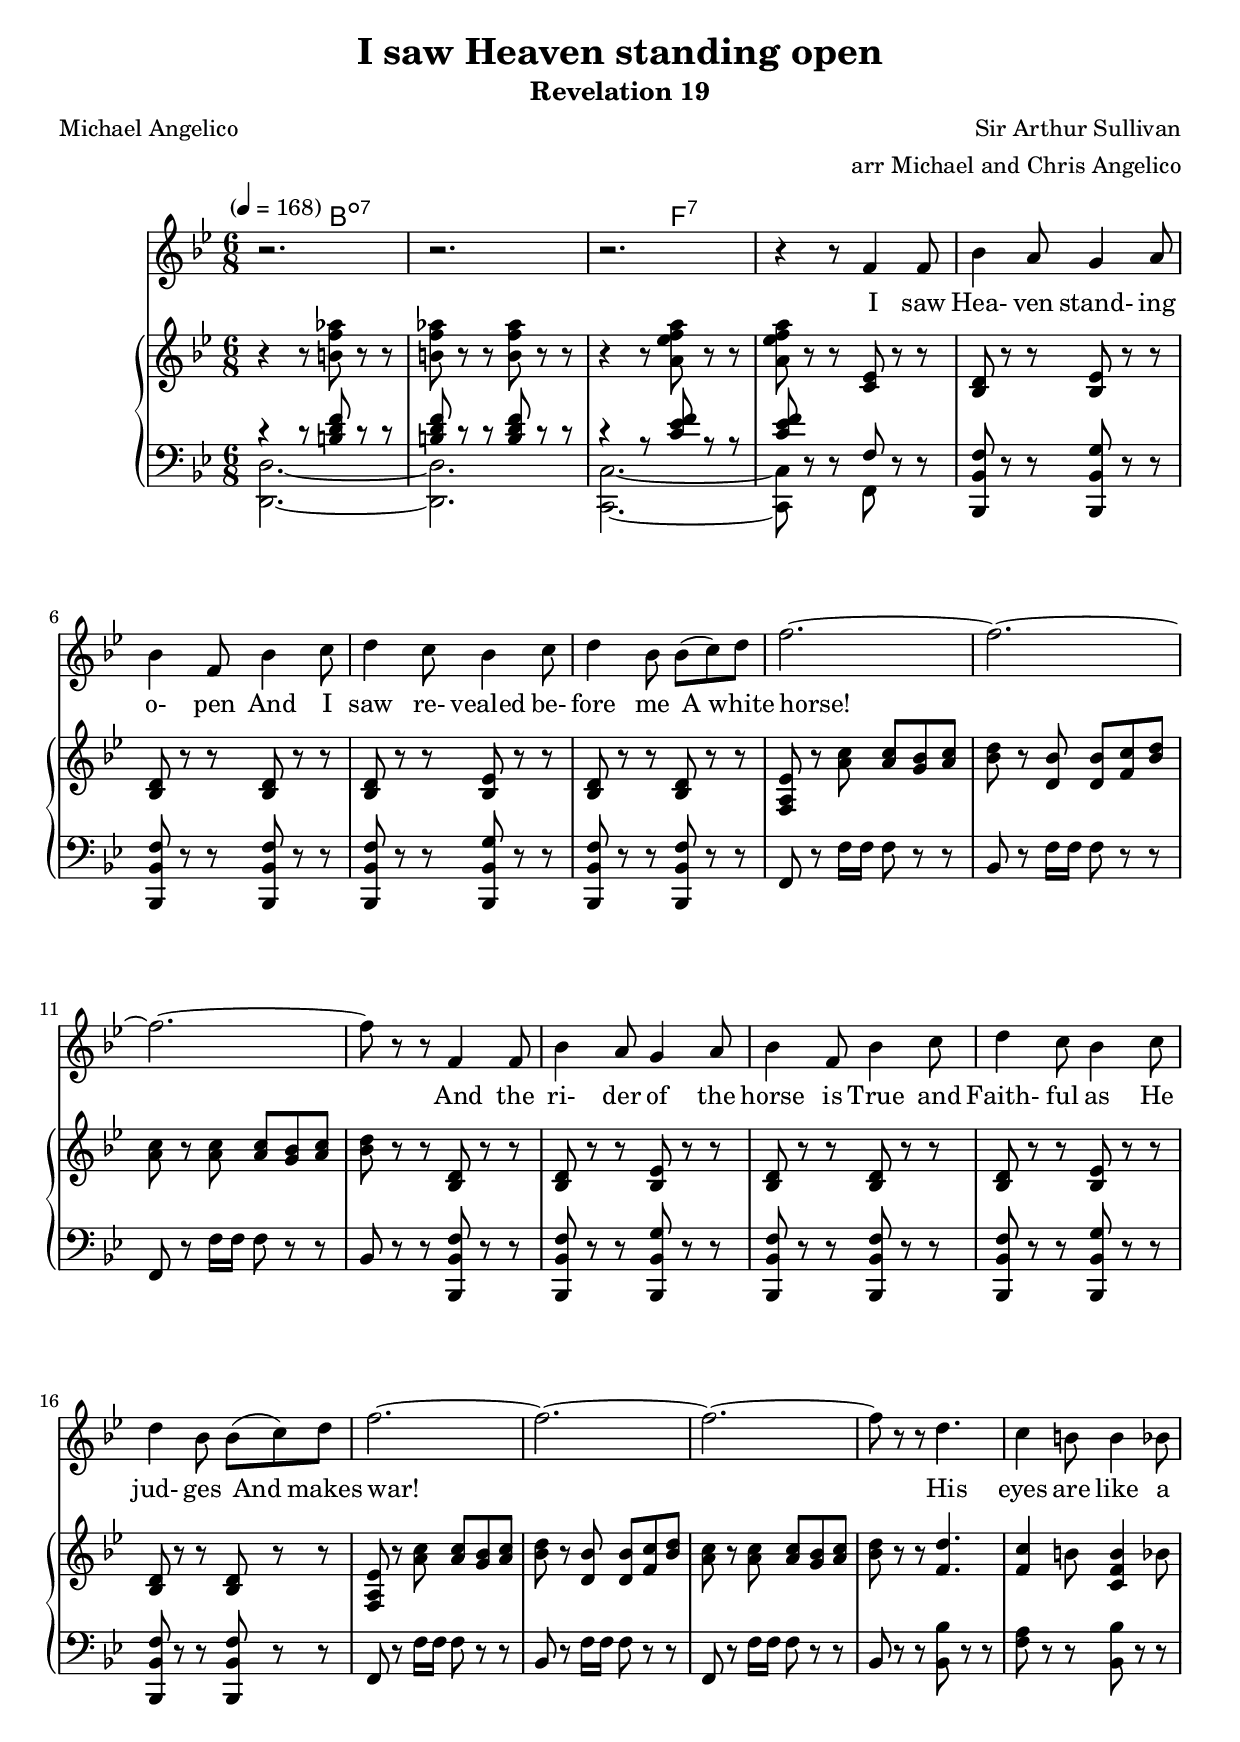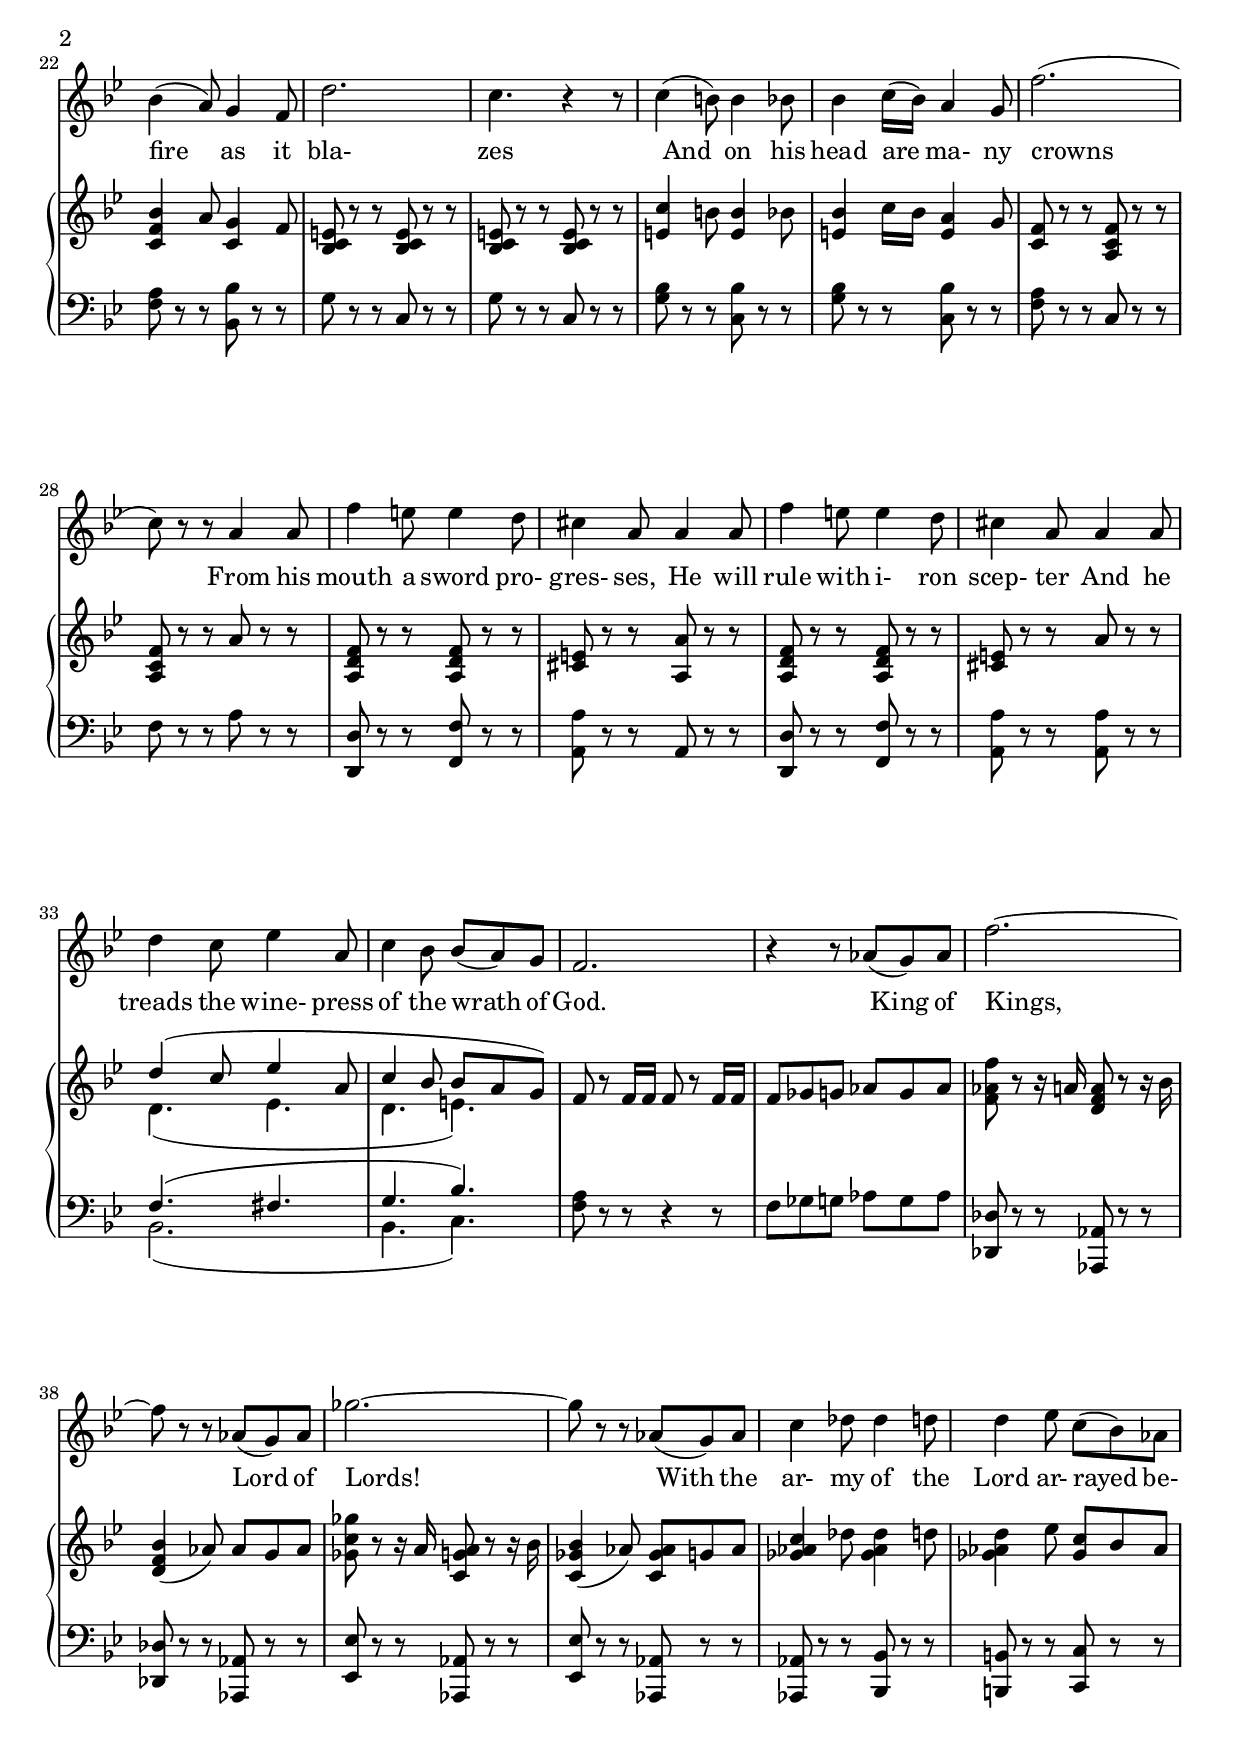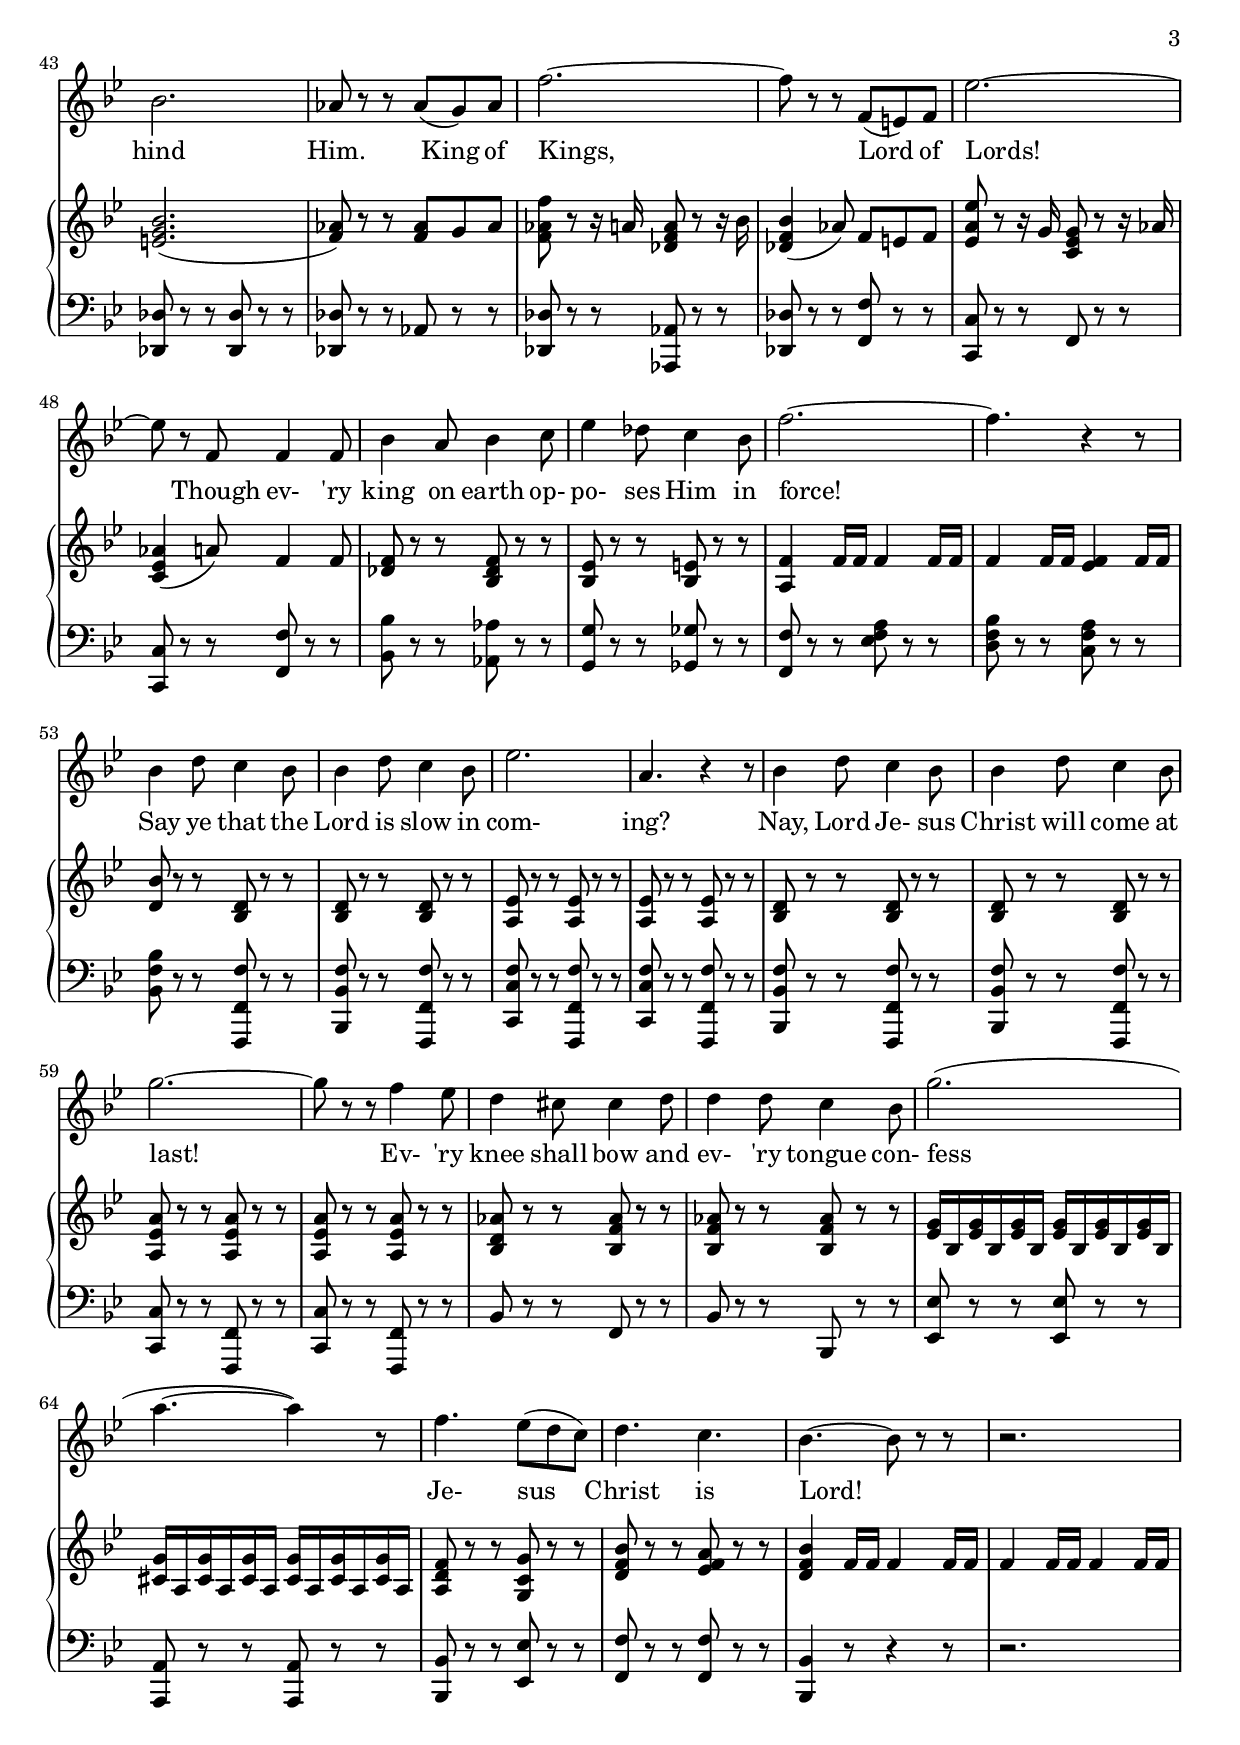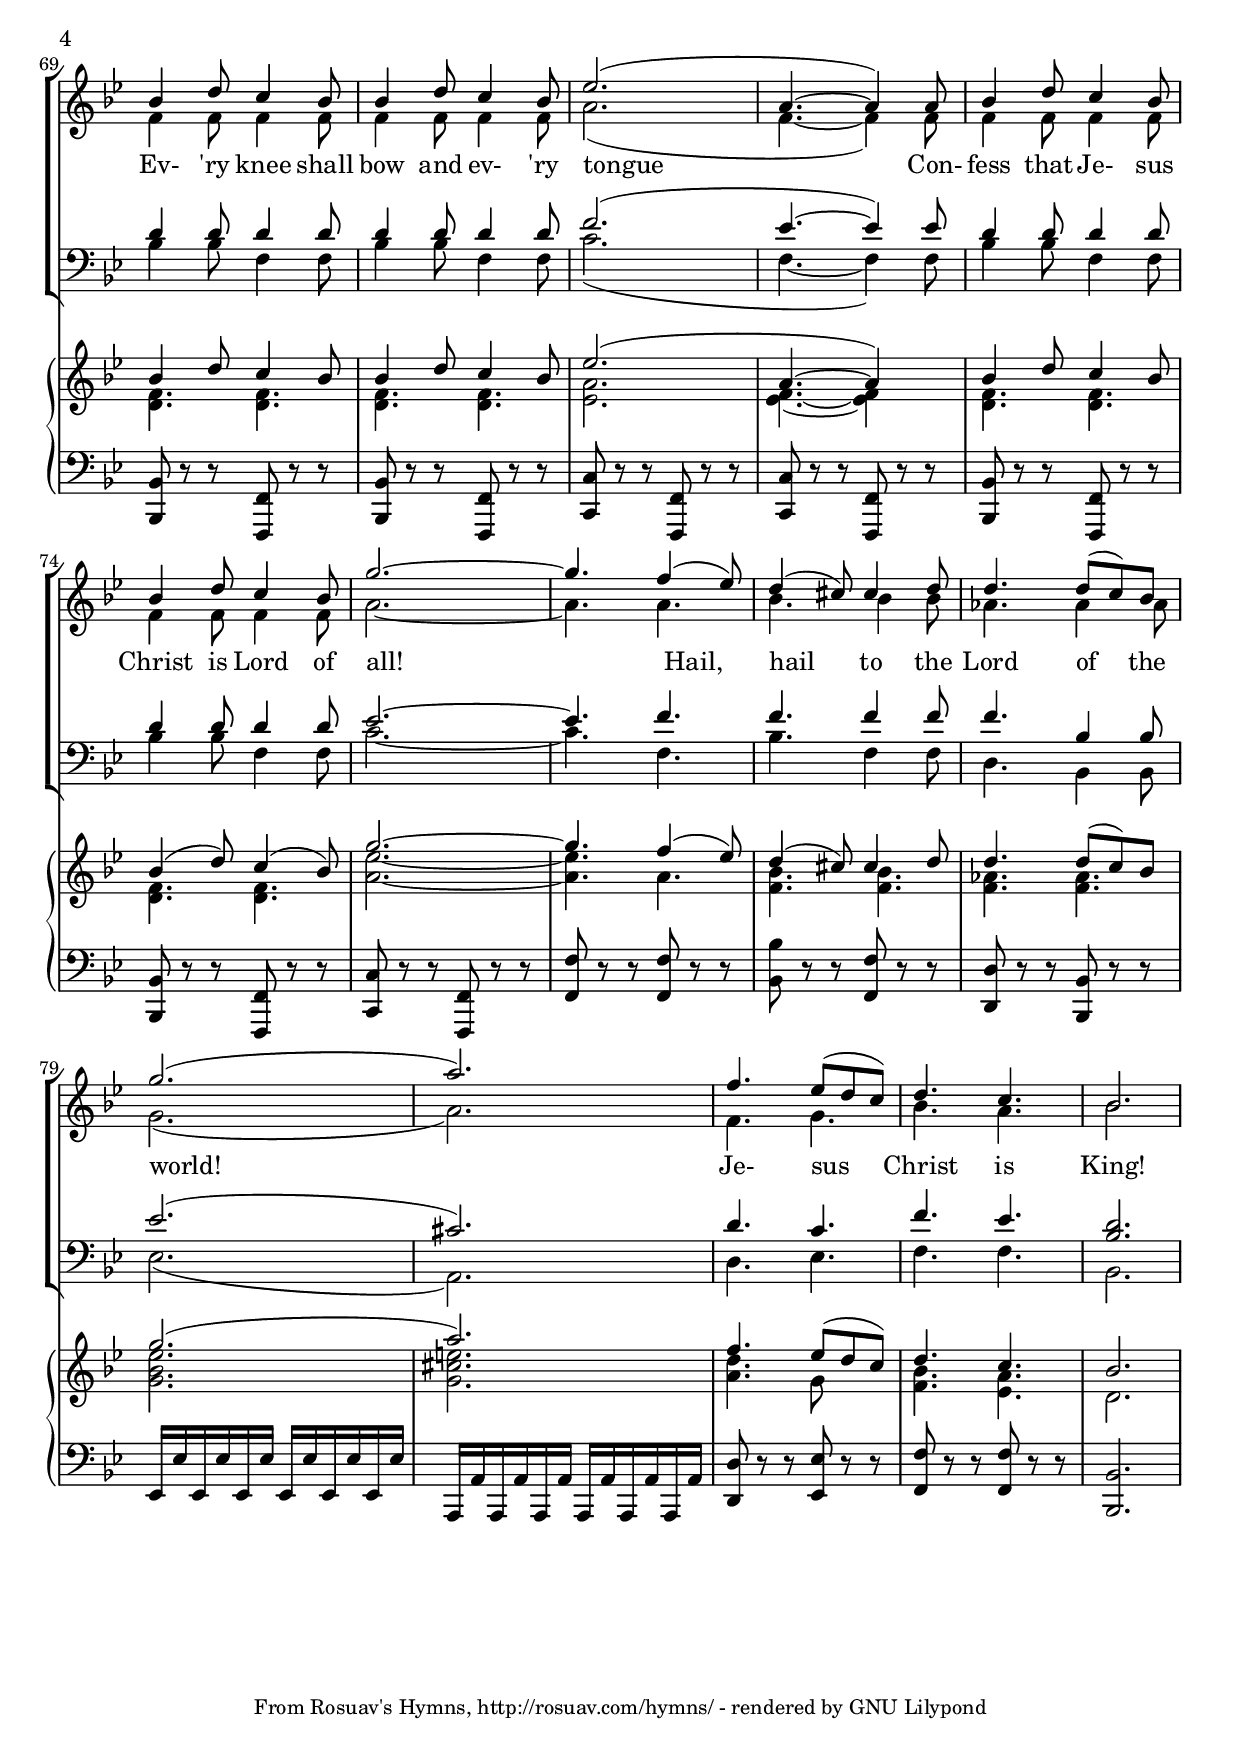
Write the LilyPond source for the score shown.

% Revelation 19: I saw heaven standing open
% Also 2 Peter 3:4, Philippians 2:10-11
\include "Hymnal.ly"

\header
{
	title="I saw Heaven standing open"
	subtitle="Revelation 19"
	poet="Michael Angelico"
	composer="Sir Arthur Sullivan" % circa 1898
	arranger="arr Michael and Chris Angelico" % 2012-03-07
}

\score {
	<<
		\new ChordNames {
			\set chordChanges = ##t
			\transpose c c,
			\chordmode {
				s4. b:dim7 b:dim7 b:dim7 s4. f:7 f:7
			}
		}
		\new Staff <<
			% Philip
			\set Staff.midiInstrument = "trumpet"
			\key bf \major
			\time 6/8
			\tempo "" 4 = 168
			\transposition c
			\new Voice = "solo" \relative f' {
				r2. r r r4 r8
				f4 f8 bf4 a8 g4 a8 bf4 f8 bf4 c8 d4 c8 bf4 c8 d4 bf8 bf(c) d f2.~f~f~f8 r r
				f,4 f8 bf4 a8 g4 a8 bf4 f8 bf4 c8 d4 c8 bf4 c8 d4 bf8 bf(c) d f2.~f~f~f8 r r
				% [1]
				d4. c4 b8 b4 bf8 bf4(a8) g4 f8 d'2. c4. r4 r8
				c4(b8) b4 bf8 bf4 c16(bf) a4 g8 f'2.(c8) r r
				a4 a8 f'4 e8 e4 d8 cs4 a8 a4 a8 f'4 e8 e4 d8 cs4 a8
				a4 a8 d4 c8 ef4 a,8 c4 bf8 bf(a) g f2.
				% [2]
				r4 r8 af(g) af f'2.~f8 r r af,(g) af gf'2.~gf8 r r
				af,8(g) af c4 df8 df4 d8 d4 ef8 c(bf) af bf2. af8 r r
				af(g) af f'2.~f8 r r f,(e) f ef'2.~ef8 r
				f, f4 f8 bf4 a8 bf4 c8 ef4 df8 c4 bf8 f'2.~f4. r4 r8
				% [3]
				bf,4 d8 c4 bf8 bf4 d8 c4 bf8 ef2. a,4. r4 r8
				bf4 d8 c4 bf8 bf4 d8 c4 bf8 g'2.~g8 r r
				f4 ef8 d4 cs8 cs4 d8 d4 d8 c4 bf8 g'2.(a4.~a4) r8
				f4. ef8(d c) d4. c bf~bf8 r r r2.
				% [4]
				\break
				r2. r r r r r r r r r r r r r r
			}
			\addlyrics { \lyr \lyricmode {
				!I saw Hea- ven stand- ing o- pen
				!And I saw re- vealed be- fore me
				!A white horse!
				!And the ri- der of the horse is True
				!and Faith- ful as He jud- ges
				!And makes war!
				% [1]
				!His eyes are like a fire as it bla- zes
				!And on his head are ma- ny crowns
				!From his mouth a sword pro- gres- ses,
				!He will rule with i- ron scep- ter
				!And he treads the wine- press of the wrath of God.
				% [2]
				!King of Kings, Lord of Lords!
				!With the ar- my of the Lord ar- rayed be- hind Him.
				!King of Kings, Lord of Lords!
				!Though ev- 'ry king on earth op- po- ses Him in force!
				% [3]
				!Say ye that the Lord is slow in com- ing?
				!Nay, Lord Je- sus Christ will come at last!
				!Ev- 'ry knee shall bow and ev- 'ry tongue con- fess
				!Je- sus Christ is Lord!
				% [4]
			} }
		>>
		\new ChoirStaff <<
			\new Staff <<
				\set Staff.midiInstrument = "choir aahs"
				\key bf \major
				\time 6/8
				\tempo "" 4 = 168
				\new Voice = "sops" \relative f' {
					r2. r r r r r r r r r r r r r r r r r r r r r r r r r r r r r r r r r
					r r r r r r r r r r r r r r r r r r r r r r r r r r r r r r r r r r
					\voiceOne
					bf4 d8 c4 bf8 bf4 d8 c4 bf8 ef2.(a,4.~a4)
					a8 bf4 d8 c4 bf8 bf4 d8 c4 bf8 g'2.~g4.
					f4(ef8) d4(cs8) cs4 d8 d4. d8(c) bf g'2.(a)
					f4. ef8(d c) d4. c bf2.
				}
				\addlyrics { \lyr \lyricmode {
					!Ev- 'ry knee shall bow and ev- 'ry tongue
					!Con- fess that Je- sus Christ is Lord of all!
					!Hail, hail to the Lord of the world!
					!Je- sus Christ is King!
				} }
				\new Voice = "alto" \relative f' {
					s2. s s s s s s s s s s s s s s s s s s s s s s s s s s s s s s s s s
					s s s s s s s s s s s s s s s s s s s s s s s s s s s s s s s s s s
					\voiceTwo
					f4 f8 f4 f8 f4 f8 f4 f8 a2.(f4.~f4) f8
					f4 f8 f4 f8 f4 f8 f4 f8 a2.~a4.
					a4. bf bf4 bf8 af4. af4 af8 g2.(a)
					f4. g bf4. a bf2.
				}
			>>
			\new Staff <<
				\set Staff.midiInstrument = "choir aahs"
				\clef bass
				\key bf \major
				\new Voice = "tenor" \relative c' {
					r2. r r r r r r r r r r r r r r r r r r r r r r r r r r r r r r r r r
					r r r r r r r r r r r r r r r r r r r r r r r r r r r r r r r r r r
					\voiceOne
					d4 d8 d4 d8 d4 d8 d4 d8 f2.(ef4.~ef4) ef8
					d4 d8 d4 d8 d4 d8 d4 d8 ef2.~ef4.
					f4. f f4 f8 f4. bf,4 bf8 ef2.(cs)
					d4. c f4. ef <d bf>2.
				}
				\new Voice = "bass" \relative c' {
					s2. s s s s s s s s s s s s s s s s s s s s s s s s s s s s s s s s s
					s s s s s s s s s s s s s s s s s s s s s s s s s s s s s s s s s s
					\voiceTwo
					bf4 bf8 f4 f8 bf4 bf8 f4 f8 c'2.(f,4.~f4) f8
					bf4 bf8 f4 f8 bf4 bf8 f4 f8 c'2.~c4.
					f,4. bf f4 f8 d4. bf4 bf8 ef2.(a,)
					d4. ef f4. f bf,2.
				}
			>>
		>>
		\new GrandStaff <<
			% Accompaniment
			\new Staff <<
				\set Staff.midiInstrument = "acoustic grand"
				\key bf \major
				\time 6/8
				\tempo "" 4 = 168
				% TODO: Use \unfoldRepeats in the MIDI output but not in the printed score
				% And do that in Template.ly so it can be clean forever after.
				\new Voice = "treble" \unfoldRepeats \relative f' {
					r4 r8 <b f' af> r r <b f' af> r r <b f' af> r r
					r4 r8 <a ef' f a> r r <a ef' f a> r r <c, ef> r r
					<d bf> r r <ef bf> r r <d bf> r r <d bf> r r
					<d bf> r r <ef bf> r r <d bf> r r <d bf> r r
					<ef a, f> r <a c> <a c> <g bf> <a c>
					<bf d> r <bf d,> <bf d,> <c f,> <d bf>
					<c a> r <c a> <c a> <bf g> <c a> <d bf> r r
					<d, bf> r r
					<d bf> r r <ef bf> r r <d bf> r r <d bf> r r
					<d bf> r r <ef bf> r r <d bf> r r <d bf> r r
					<ef a, f> r <a c> <a c> <g bf> <a c>
					<bf d> r <bf d,> <bf d,> <c f,> <d bf>
					<c a> r <c a> <c a> <bf g> <c a> <d bf> r r
					% [1]
					<d f,>4. <c f,>4 b8 <b f c>4 bf8 <bf f c>4 a8 <g c,>4 f8
					<e c bf>8 r r <e c bf>8 r r <e c bf>8 r r <e c bf>8 r r
					<c' e,>4 b8 <b e,>4 bf8 <bf e,>4 c16 bf <a e>4 g8
					<f c> r r <f c a> r r <f c a> r r a r r
					<f d a> r r <f d a> r r <e cs> r r <a a,> r r
					<f d a> r r <f d a> r r <e cs> r r a r r
					<< { d4(c8 ef4 a,8 c4 bf8 bf a g) } \\ { d4.(ef d e) } >>
					f8 r f16 f f8 r f16 f
					% [2]
					f8 gf g af g af <f af f'> r r16 a <a f d>8 r r16 bf
					<bf f d>4(af8) af g af <gf c gf'> r r16 a <a g c,>8 r r16 bf
					<bf gf c,>4(af8) <af gf c,> g af <c af gf>4 df8 <df af gf>4 d8
					<d af gf>4 ef8 <c gf> bf af <bf g e>2.(<af f>8) r r
					<af f> g af <f af f'> r r16 a <a f df>8 r r16 bf <bf f df>4(af8)
					f e f <ef a ef'> r r16 g <g ef c>8 r r16 af <af ef c>4(a8)
					f4 f8 <f df>8 r r <f df bf> r r <ef bf> r r <e bf> r r
					<f a,>4 f16 f f4 f16 f f4 f16 f <f ef>4 f16 f
					% [3]
					<bf d,>8 r r <d, bf> r r <d bf> r r <d bf> r r
					<ef a,> r r <ef a,> r r <ef a,> r r <ef a,> r r
					<d bf> r r <d bf> r r <d bf> r r <d bf> r r
					<a' ef a,> r r <a ef a,> r r <a ef a,> r r <a ef a,> r r
					<af d, bf> r r <af f bf,> r r <af f bf,> r r <af f bf,> r r
					\repeat tremolo 6 { <g ef>16 bf, }
					\repeat tremolo 6 { <g' cs,>16 a, }
					<f' d a>8 r r <g c, g> r r <bf f d> r r <a f ef> r r
					<bf f d>4 f16 f f4 f16 f f4 f16 f f4 f16 f
					% [4]
					<< {
					bf4 d8 c4 bf8 bf4 d8 c4 bf8 ef2.(a,4.~a4) s8
					bf4 d8 c4 bf8 bf4(d8) c4(bf8) g'2.~g4.
					f4(ef8) d4(cs8) cs4 d8 d4. d8(c) bf g'2.(a)
					f4. ef8(d c) d4. c bf2.
					} \\ {
					<f d>4. <f d> <f d> <f d> <a ef>2. <f ef>4.~<f ef>4 s8
					<f d>4. <f d> <f d> <f d> <a ef'>2.~<a ef'>4.
					a <bf f> <bf f> <af f> <af f> <g bf ef>2. <g cs e>
					<a d>4. g8 s s <f bf>4. <ef a> d2.
					} >>
				}
			>>
			\new Staff <<
				\set Staff.midiInstrument = "acoustic grand"
				\clef bass
				\key bf \major
				\new Voice = "bass" \unfoldRepeats \relative c' {
					<< { r4 r8 <b d f> r r <b d f> r r <b d f> r r } \\ { <d, d,>2.~<d d,> } >>
					<< { r4 r8 <c' ef f> r r <c ef f> } \\ { <c, c,>2.~<c c,>8 } >>
					r8 r << f \\ f, >> r r
					<f' bf, bf,> r r <g bf, bf,> r r <f bf, bf,> r r <f bf, bf,> r r
					<f  bf, bf,> r r <g bf, bf,> r r <f bf, bf,> r r <f bf, bf,> r r
					f, r f'16 f f8 r r bf, r f'16 f f8 r r f, r f'16 f f8 r r bf, r r
					<f' bf, bf,> r r
					<f bf, bf,> r r <g bf, bf,> r r <f bf, bf,> r r <f bf, bf,> r r
					<f bf, bf,> r r <g bf, bf,> r r <f bf, bf,> r r <f bf, bf,> r r
					f, r f'16 f f8 r r bf, r f'16 f f8 r r f, r f'16 f f8 r r bf, r r
					% [1]
					<bf bf'> r r <f' a> r r <bf bf,> r r <f a> r r <bf bf,> r r
					g r r c, r r g' r r c, r r
					<bf' g> r r <bf c,> r r <bf g> r r <bf c,> r r
					<a f> r r c, r r f r r a r r
					<d, d,> r r <f f,> r r <a a,> r r a, r r <d d,> r r <f f,> r r
					<a a,> r r <a a,> r r
					<< { f4.(fs g bf) } \\ { bf,2.(bf4. c) } >>
					<a' f>8 r r r4 r8
					% [2]
					f8 gf g af g af <df, df,> r r <af af,> r r <df df,> r r <af af,> r r
					<ef' ef,> r r <af, af,> r r <ef' ef,> r r <af, af,> r r
					<af af,> r r <bf bf,> r r <b b,> r r <c c,> r r
					<df df,> r r <df df,> r r <df df,> r r
					af r r <df df,> r r <af af,> r r <df df,> r r <f f,> r r
					<c c,> r r f, r r <c' c,> r r
					<f f,> r r <bf bf,> r r <af af,> r r <g g,> r r <gf gf,> r r
					<f f,> r r <a f ef> r r <bf f d> r r <a f c> r r
					% [3]
					<bf f bf,> r r <f f, f,> r r <f bf, bf,> r r <f f, f,> r r
					<f c c,> r r <f f, f,> r r <f c c,> r r <f f, f,> r r
					<f bf, bf,> r r <f f, f,> r r <f bf, bf,> r r <f f, f,> r r
					<c c,> r r <f, f,> r r <c' c,> r r <f, f,> r r
					bf r r f r r bf r r bf, r r <ef' ef,> r r <ef ef,> r r
					<a, a,> r r <a a,> r r <bf bf,> r r <ef ef,> r r
					<f f,> r r <f f,> r r <bf, bf,>4 r8 r4 r8 r2.
					% [4]
					<bf bf,>8 r r <f f,> r r <bf bf,> r r <f f,> r r
					<c c'> r r <f f,> r r <c c'> r r <f f,> r r
					<bf bf,> r r <f f,> r r <bf bf,> r r <f f,> r r
					<c c'> r r <f f,> r r <f' f,> r r <f f,> r r
					<bf bf,> r r <f f,> r r <d d,> r r <bf bf,> r r
					\repeat tremolo 6 { ef,16 ef' }
					\repeat tremolo 6 { a,,16 a' }
					<d d,>8 r r <ef ef,> r r <f f,> r r <f f,> r r <bf, bf,>2.
				}
			>>
		>>
	>>
	\layout { \context { \RemoveEmptyStaffContext } \context { \Score \override VerticalAxisGroup #'remove-first = ##t } }
	\midi { \context { \ChordNameVoice \remove Note_performer } } % Stop chords from sounding in the MIDI
}
